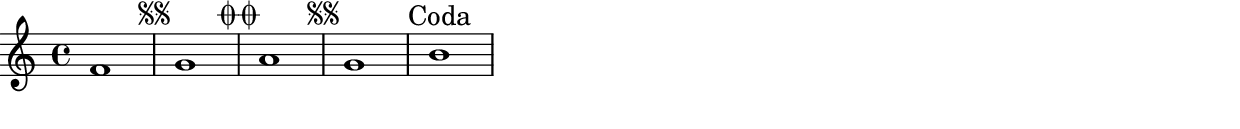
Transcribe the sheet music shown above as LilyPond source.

%% Generated by lilypond-book
%% Options: [exampleindent=10.16\mm,indent=0\mm,line-width=160\mm]
\include "lilypond-book-preamble.ly"


% ****************************************************************
% Start cut-&-pastable-section
% ****************************************************************

#(ly:set-option 'eps-box-padding 3.000000)



\paper {
  indent = 0\mm
  line-width = 160\mm
  % offset the left padding, also add 1mm as lilypond creates cropped
  % images with a little space on the right
  line-width = #(- line-width (* mm  3.000000) (* mm 1))
}

\layout {
  
}




% ****************************************************************
% ly snippet:
% ****************************************************************
\sourcefilename "/lilypond-2.23.82/input/regression/repeat-ds-mark-override.ly"
\sourcefileline 0
\version "2.23.6"

#(ly:set-option 'warning-as-error #t)

\header {
  texidoc="Segno and coda marks created automatically by
@code{\\repeat segno} can be manually overridden with
@code{\\segnoMark} and @code{\\codaMark}.  A double segno and double
coda sign should appear."
}

piece = \new Voice \fixed c' {
  f1
  \repeat segno 2 {
    \segnoMark 2
    g1
    \alternative {
      { \codaMark 2 a1 }
      <>
    }
  }
  \sectionLabel "Coda"
  b1
}

\score { \piece }
\score { \unfoldRepeats \piece }



% ****************************************************************
% end ly snippet
% ****************************************************************
